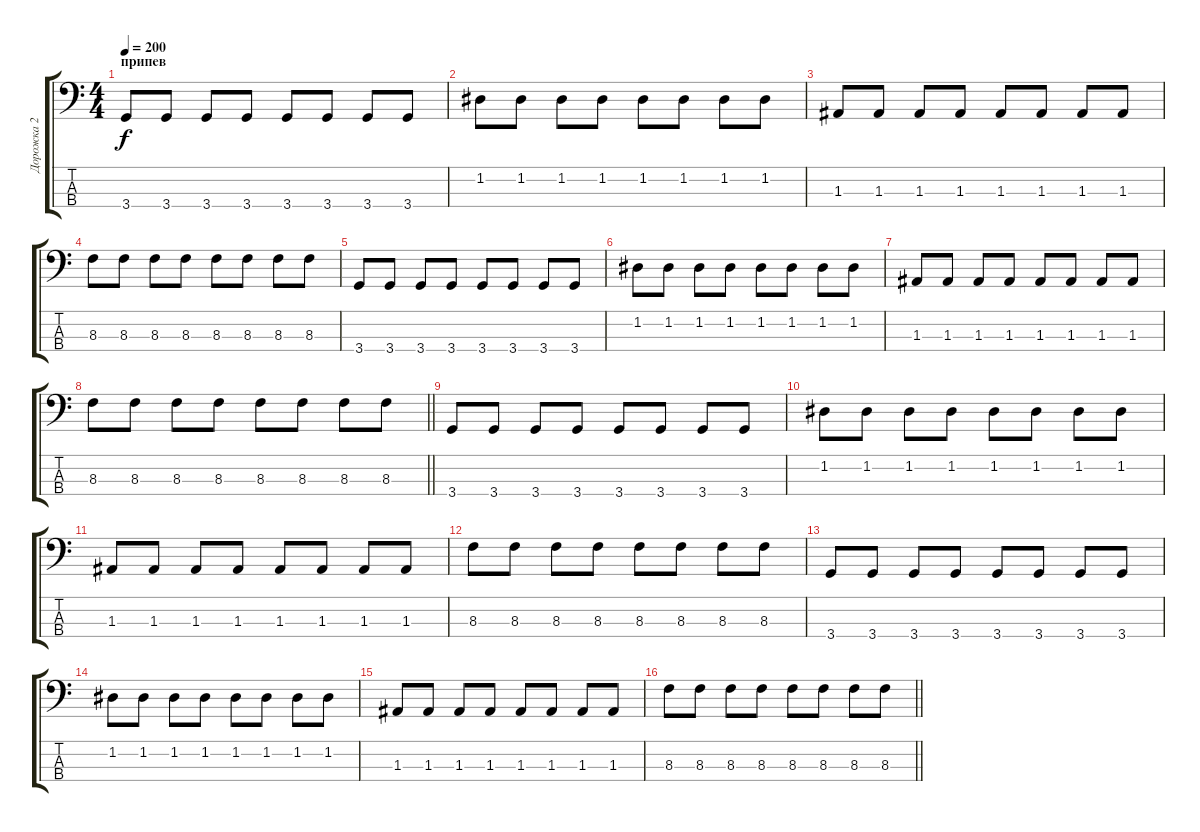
\track ("Дорожка 2" "Дорожка 2") {instrument slapbass2}
\staff {score tabs}
\tuning (G2 D2 A1 E1) {hide}
\ts (4 4)
\section ("" "припев")
\tempo 200
\clef f4
\ks c
3.4.8{dy f} 3.4.8 3.4.8 3.4.8 3.4.8 3.4.8 3.4.8 3.4.8 |
1.2.8 1.2.8 1.2.8 1.2.8 1.2.8 1.2.8 1.2.8 1.2.8 |
1.3.8 1.3.8 1.3.8 1.3.8 1.3.8 1.3.8 1.3.8 1.3.8 |
8.3.8 8.3.8 8.3.8 8.3.8 8.3.8 8.3.8 8.3.8 8.3.8 |
3.4.8 3.4.8 3.4.8 3.4.8 3.4.8 3.4.8 3.4.8 3.4.8 |
1.2.8 1.2.8 1.2.8 1.2.8 1.2.8 1.2.8 1.2.8 1.2.8 |
1.3.8 1.3.8 1.3.8 1.3.8 1.3.8 1.3.8 1.3.8 1.3.8 |
\barLineRight lightlight
8.3.8 8.3.8 8.3.8 8.3.8 8.3.8 8.3.8 8.3.8 8.3.8 |
3.4.8 3.4.8 3.4.8 3.4.8 3.4.8 3.4.8 3.4.8 3.4.8 |
1.2.8 1.2.8 1.2.8 1.2.8 1.2.8 1.2.8 1.2.8 1.2.8 |
1.3.8 1.3.8 1.3.8 1.3.8 1.3.8 1.3.8 1.3.8 1.3.8 |
8.3.8 8.3.8 8.3.8 8.3.8 8.3.8 8.3.8 8.3.8 8.3.8 |
3.4.8 3.4.8 3.4.8 3.4.8 3.4.8 3.4.8 3.4.8 3.4.8 |
1.2.8 1.2.8 1.2.8 1.2.8 1.2.8 1.2.8 1.2.8 1.2.8 |
1.3.8 1.3.8 1.3.8 1.3.8 1.3.8 1.3.8 1.3.8 1.3.8 |
\barLineRight lightlight
8.3.8 8.3.8 8.3.8 8.3.8 8.3.8 8.3.8 8.3.8 8.3.8
